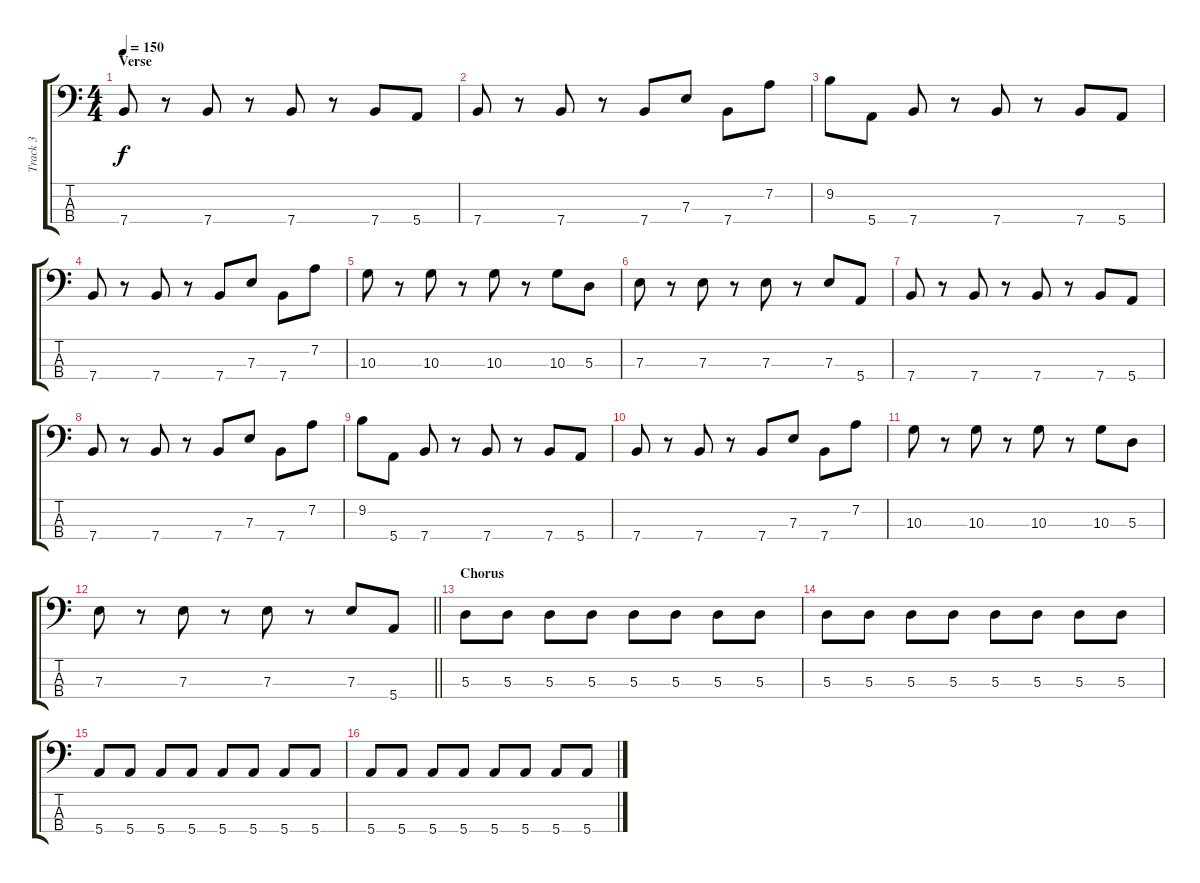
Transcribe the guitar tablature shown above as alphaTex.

\track ("Track 3" "Track 3") {instrument electricbassfinger}
\staff {score tabs}
\tuning (G2 D2 A1 E1) {hide}
\ts (4 4)
\section ("" "Verse")
\tempo 150
\clef f4
\ks c
7.4.8{dy f} r.8 7.4.8 r.8 7.4.8 r.8 7.4.8 5.4.8 |
7.4.8 r.8 7.4.8 r.8 7.4.8 7.3.8 7.4.8 7.2.8 |
9.2.8 5.4.8 7.4.8 r.8 7.4.8 r.8 7.4.8 5.4.8 |
7.4.8 r.8 7.4.8 r.8 7.4.8 7.3.8 7.4.8 7.2.8 |
10.3.8 r.8 10.3.8 r.8 10.3.8 r.8 10.3.8 5.3.8 |
7.3.8 r.8 7.3.8 r.8 7.3.8 r.8 7.3.8 5.4.8 |
7.4.8 r.8 7.4.8 r.8 7.4.8 r.8 7.4.8 5.4.8 |
7.4.8 r.8 7.4.8 r.8 7.4.8 7.3.8 7.4.8 7.2.8 |
9.2.8 5.4.8 7.4.8 r.8 7.4.8 r.8 7.4.8 5.4.8 |
7.4.8 r.8 7.4.8 r.8 7.4.8 7.3.8 7.4.8 7.2.8 |
10.3.8 r.8 10.3.8 r.8 10.3.8 r.8 10.3.8 5.3.8 |
\barLineRight lightlight
7.3.8 r.8 7.3.8 r.8 7.3.8 r.8 7.3.8 5.4.8 |
\section ("" "Chorus")
5.3.8 5.3.8 5.3.8 5.3.8 5.3.8 5.3.8 5.3.8 5.3.8 |
5.3.8 5.3.8 5.3.8 5.3.8 5.3.8 5.3.8 5.3.8 5.3.8 |
5.4.8 5.4.8 5.4.8 5.4.8 5.4.8 5.4.8 5.4.8 5.4.8 |
5.4.8 5.4.8 5.4.8 5.4.8 5.4.8 5.4.8 5.4.8 5.4.8
